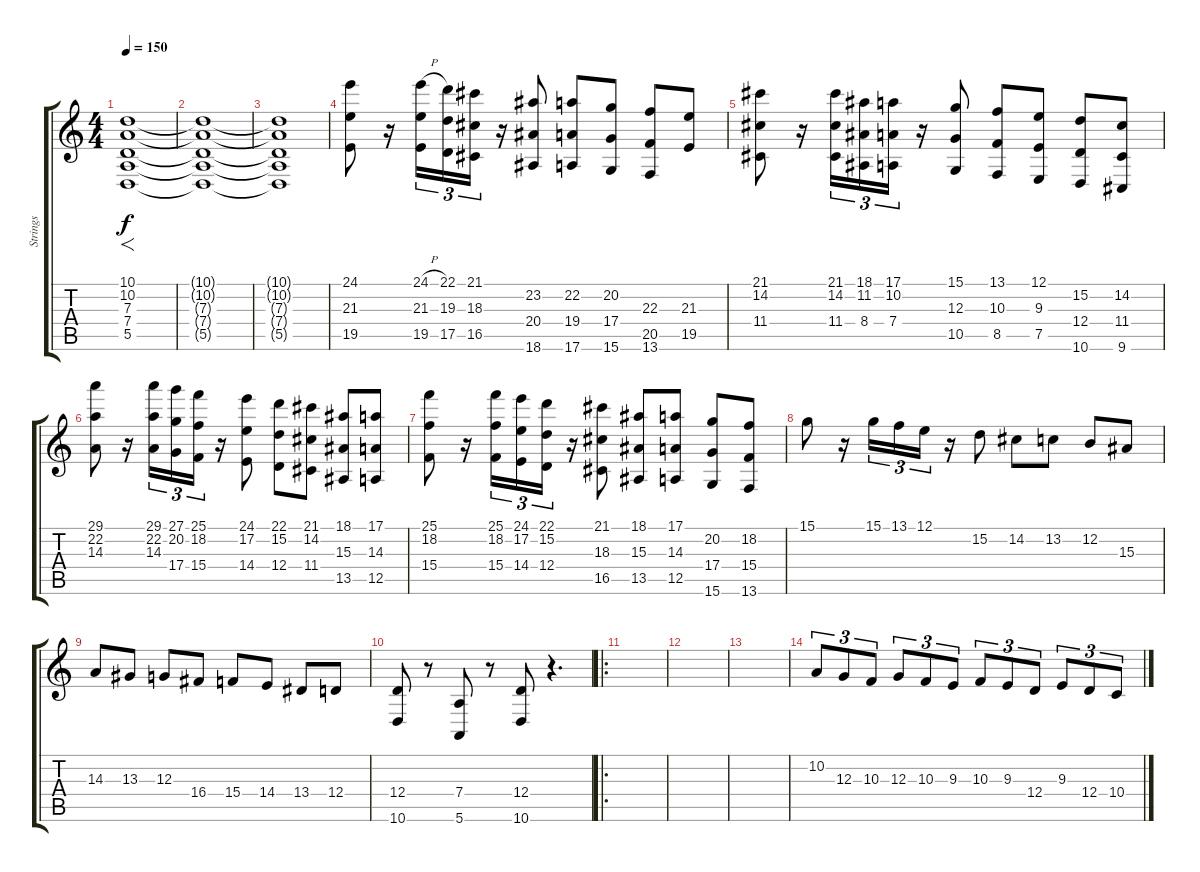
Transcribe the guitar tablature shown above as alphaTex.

\track ("Strings" "Strings") {instrument stringensemble1}
\staff {score tabs}
\tuning (E4 B3 G3 D3 A2 E2) {hide}
\ts (4 4)
\tempo 150
\clef g2
\ks c
(10.1 10.2 7.3 7.4 5.5).1{f dy f instrument stringensemble1} |
(10.1{t} 10.2{t} 7.3{t} 7.4{t} 5.5{t}).1 |
(10.1{t} 10.2{t} 7.3{t} 7.4{t} 5.5{t}).1 |
(24.1 21.3 19.5).8 r.16 (24.1{h} 21.3 19.5).16{tu (3 2)} (22.1 19.3 17.5).16{tu (3 2)} (21.1 18.3 16.5).16{tu (3 2)} r.16 (23.2 20.4 18.6).8 (22.2 19.4 17.6).8 (20.2 17.4 15.6).8 (22.3 20.5 13.6).8 (21.3 19.5).8 |
(21.1 14.2 11.4).8 r.16 (21.1 14.2 11.4).16{tu (3 2)} (18.1 11.2 8.4).16{tu (3 2)} (17.1 10.2 7.4).16{tu (3 2)} r.16 (15.1 12.3 10.5).8 (13.1 10.3 8.5).8 (12.1 9.3 7.5).8 (15.2 12.4 10.6).8 (14.2 11.4 9.6).8 |
(29.1 22.2 14.3).8 r.16 (29.1 22.2 14.3).16{tu (3 2)} (27.1 20.2 17.4).16{tu (3 2)} (25.1 18.2 15.4).16{tu (3 2)} r.16 (24.1 17.2 14.4).8 (22.1 15.2 12.4).8 (21.1 14.2 11.4).8 (18.1 15.3 13.5).8 (17.1 14.3 12.5).8 |
(25.1 18.2 15.4).8 r.16 (25.1 18.2 15.4).16{tu (3 2)} (24.1 17.2 14.4).16{tu (3 2)} (22.1 15.2 12.4).16{tu (3 2)} r.16 (21.1 18.3 16.5).8 (18.1 15.3 13.5).8 (17.1 14.3 12.5).8 (20.2 17.4 15.6).8 (18.2 15.4 13.6).8 |
15.1.8 r.16 15.1.16{tu (3 2)} 13.1.16{tu (3 2)} 12.1.16{tu (3 2)} r.16 15.2.8 14.2.8 13.2.8 12.2.8 15.3.8 |
14.3.8 13.3.8 12.3.8 16.4.8 15.4.8 14.4.8 13.4.8 12.4.8 |
(12.4 10.6).8 r.8 (7.4 5.6).8 r.8 (12.4 10.6).8 r.4{d} |
\ro
|
|
|
10.2.8{tu (3 2)} 12.3.8{tu (3 2)} 10.3.8{tu (3 2)} 12.3.8{tu (3 2)} 10.3.8{tu (3 2)} 9.3.8{tu (3 2)} 10.3.8{tu (3 2)} 9.3.8{tu (3 2)} 12.4.8{tu (3 2)} 9.3.8{tu (3 2)} 12.4.8{tu (3 2)} 10.4.8{tu (3 2)}
